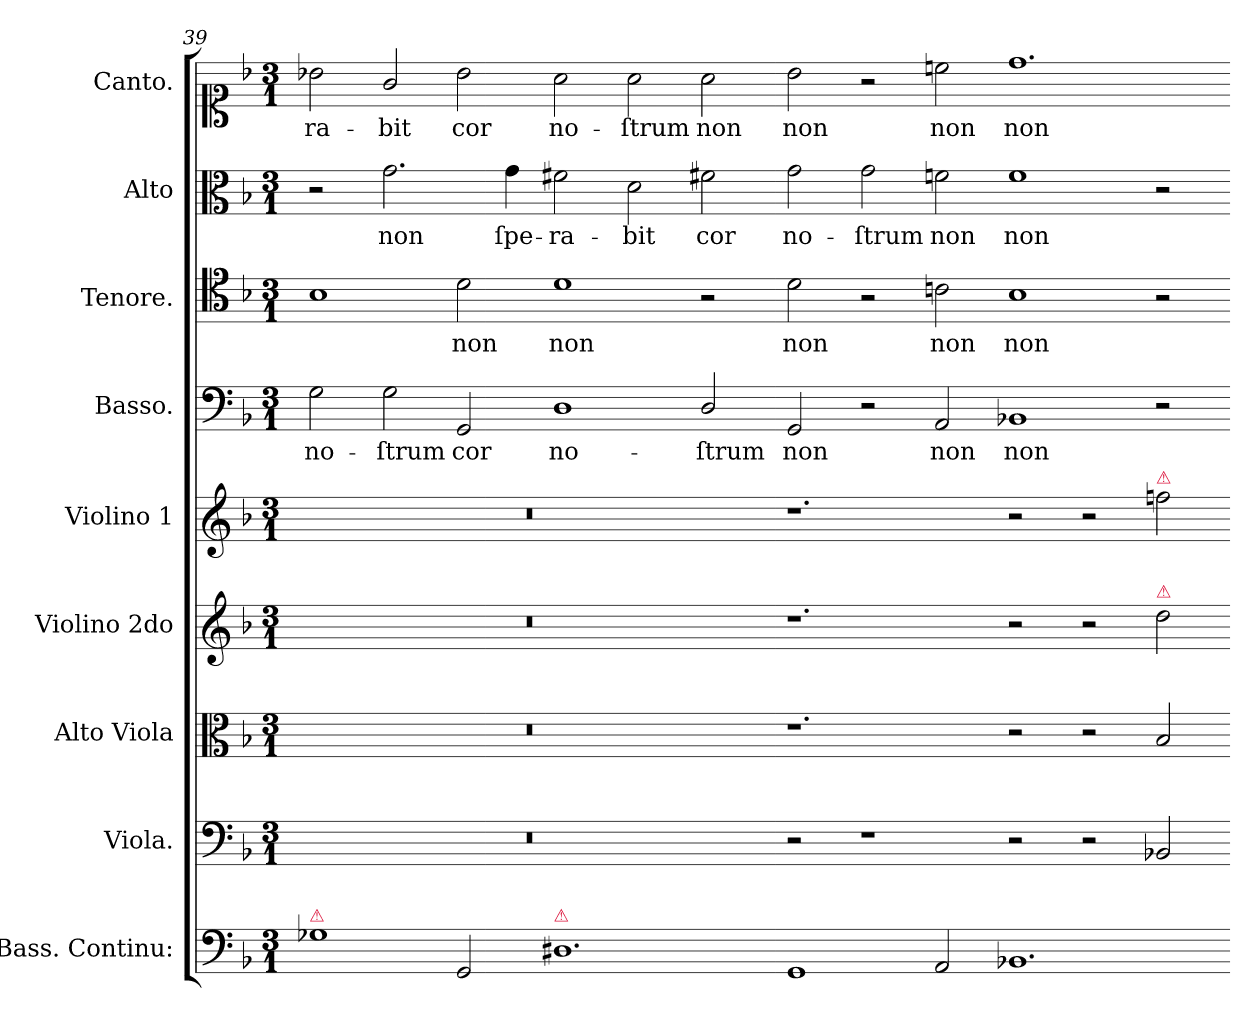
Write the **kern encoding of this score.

**kern	**kern	**kern	**kern	**kern	**kern	**text	**kern	**text	**kern	**text	**kern	**text
*part9	*part8	*part7	*part6	*part5	*part4	*part4	*part3	*part3	*part2	*part2	*part1	*part1
*staff9	*staff8	*staff7	*staff6	*staff5	*staff4	*staff4	*staff3	*staff3	*staff2	*staff2	*staff1	*staff1
*I"Bass. Continu:	*I"Viola.	*I"Alto Viola	*I"Violino 2do	*I"Violino 1	*I"Basso.	*	*I"Tenore.	*	*I"Alto	*	*I"Canto.	*
*	*I'vla	*I'a-vla	*I'vl2	*I'vl1	*I'B	*	*I'T	*	*I'A	*	*	*
*clefF4	*clefF4	*clefC3	*clefG2	*clefG2	*clefF4	*	*clefC4	*	*clefC3	*	*clefC1	*
*k[b-]	*k[b-]	*k[b-]	*k[b-]	*k[b-]	*k[b-]	*	*k[b-]	*	*k[b-]	*	*k[b-]	*
*M3/1	*M3/1	*M3/1	*M3/1	*M3/1	*M3/1	*	*M3/1	*	*M3/1	*	*M3/1	*
=39	=39	=39	=39	=39	=39	=39	=39	=39	=39	=39	=39	=39
!LO:TX:a:color=crimson:t=⚠	!	!	!	!	!	!	!	!	!	!	!	!
1G-X	1%3r	1%3r	1%3r	1%3r	2G\	no-	1B-	.	2r	.	2b-X\	-ra-
.	.	.	.	.	2G\	-ſtrum	.	.	2.g\	non	2g/	-bit
2GG/	.	.	.	.	2GG/	cor	2d\	non	.	.	2b-\	cor
.	.	.	.	.	.	.	.	.	4g\	ſpe-	.	.
!LO:TX:a:color=crimson:t=⚠	!	!	!	!	!	!	!	!	!	!	!	!
!	!	!	!	!	!	!	!	!LO:LY:i	!	!	!	!
1.D#X	.	.	.	.	1D	no-	1d	non	2f#X\	-ra-	2a\	no-
.	.	.	.	.	.	.	.	.	2d\	-bit	2a\	-ſtrum
.	.	.	.	.	2D/	-ſtrum	2r	.	2f#X\	cor	2a\	non
=40-	=40-	=40-	=40-	=40-	=40-	=40-	=40-	=40-	=40-	=40-	=40-	=40-
!	!	!	!	!	!	!	!	!LO:LY:i	!	!	!	!LO:LY:i
1GG	2r	1.r	1.r	1.r	2GG/	non	2d\	non	2g\	no-	2b-\	non
.	1r	.	.	.	2r	.	2r	.	2g\	-ſtrum	2r	.
!	!	!	!	!	!	!LO:LY:i	!	!LO:LY:i	!	!	!	!LO:LY:i
2AA/	.	.	.	.	2AA/	non	2cn\	non	2fn\	non	2ccn\	non
!	!	!	!	!	!	!LO:LY:i	!	!LO:LY:i	!	!LO:LY:i	!	!LO:LY:i
1.BB-X	2r	2r	2r	2r	1BB-X	non	1B-	non	1f	non	1.dd	non
.	2r	2r	2r	2r	.	.	.	.	.	.	.	.
!	!	!	!	!LO:TX:a:color=crimson:t=⚠	!	!	!	!	!	!	!	!
!	!	!	!LO:TX:a:color=crimson:t=⚠	!	!	!	!	!	!	!	!	!
.	2BB-X/	2B-/	2dd\	2ffn\	2r	.	2r	.	2r	.	.	.
=-	=-	=-	=-	=-	=-	=-	=-	=-	=-	=-	=-	=-
*-	*-	*-	*-	*-	*-	*-	*-	*-	*-	*-	*-	*-
